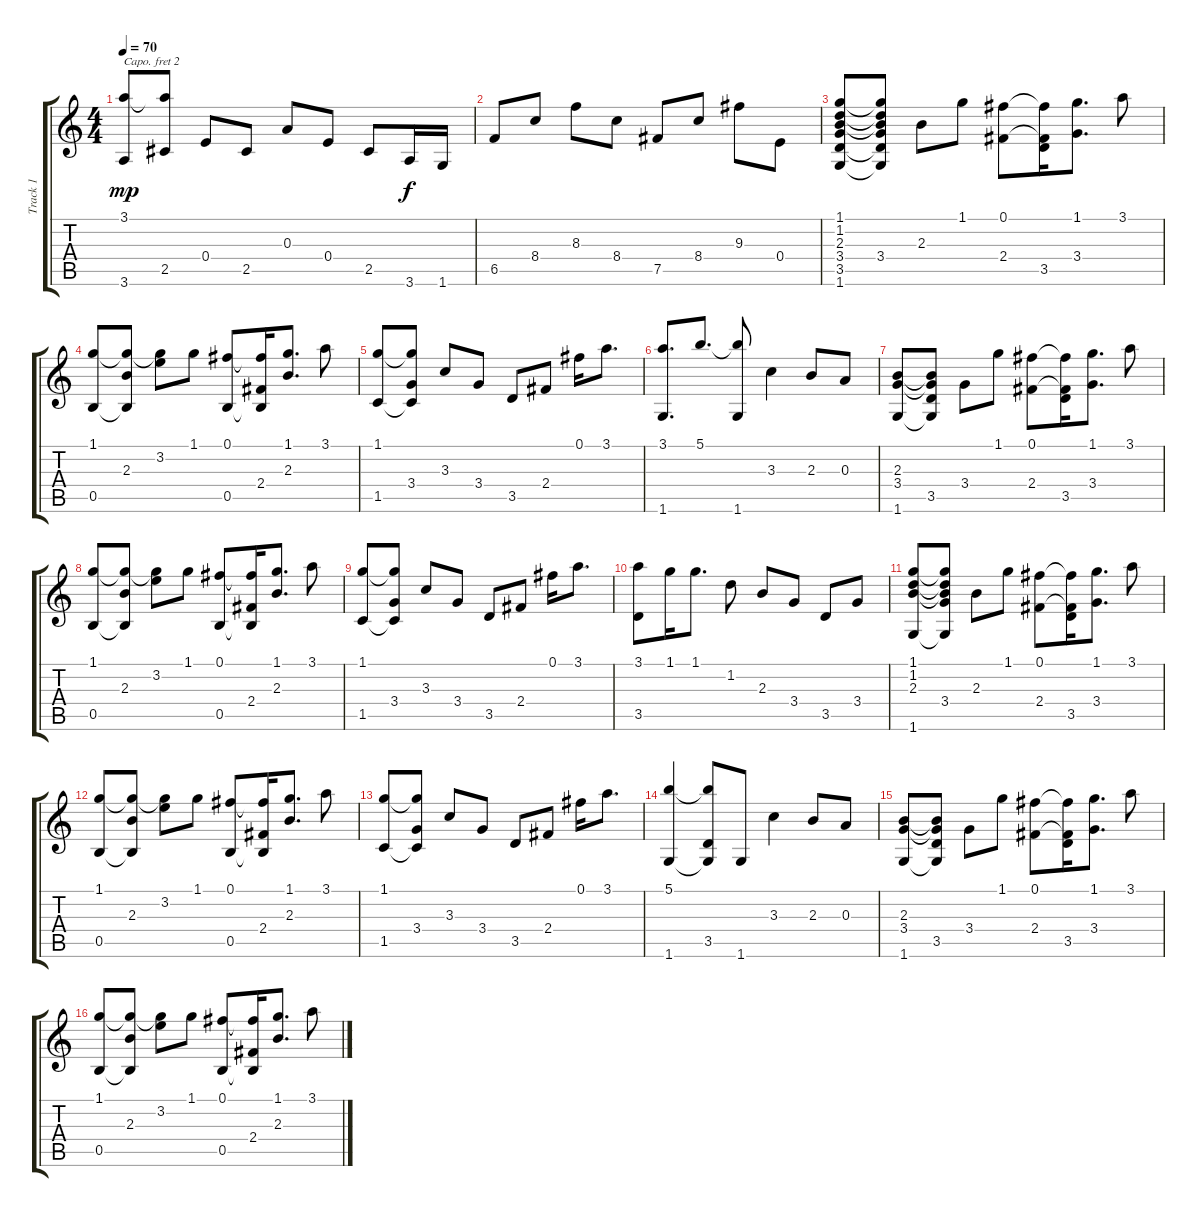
\track ("Track 1" "Track 1") {instrument acousticguitarsteel}
\staff {score tabs}
\capo 2
\tuning (E4 B3 G3 D3 A2 E2) {hide}
\ts (4 4)
\tempo 70
\clef g2
\ks c
(3.1{t} 3.6).8{dy mp} (3.1{t} 2.5).8 0.4.8 2.5.8 0.3.8 0.4.8 2.5.8 3.6.16{dy f} 1.6.16 |
6.5.8 8.4.8 8.3.8 8.4.8 7.5.8 8.4.8 9.3.8 0.4.8 |
(1.1 1.2 2.3 3.4 3.5 1.6).8 (1.1{t} 1.2{t} 2.3{t} 3.4 3.5{t} 1.6{t}).8 2.3.8 1.1.8 (0.1 2.4).8 (0.1{t} 2.4{t} 3.5).16 (1.1 3.4).8{d} 3.1.8 |
(1.1 0.5).8 (1.1{t} 2.3 0.5{t}).8 (1.1{t} 3.2).8 1.1.8 (0.1 0.5).8 (0.1{t} 2.4 0.5{t}).16 (1.1 2.3).8{d} 3.1.8 |
(1.1 1.5).8 (1.1{t} 3.4 1.5{t}).8 3.3.8 3.4.8 3.5.8 2.4.8 0.1.16 3.1.8{d} |
(3.1 1.6).8{d} 5.1.8{d} (5.1{t} 1.6).8 3.3.4 2.3.8 0.3.8 |
(2.3 3.4 1.6).8 (2.3{t} 3.4{t} 3.5 1.6{t}).8 3.4.8 1.1.8 (0.1 2.4).8 (0.1{t} 2.4{t} 3.5).16 (1.1 3.4).8{d} 3.1.8 |
(1.1 0.5).8 (1.1{t} 2.3 0.5{t}).8 (1.1{t} 3.2).8 1.1.8 (0.1 0.5).8 (0.1{t} 2.4 0.5{t}).16 (1.1 2.3).8{d} 3.1.8 |
(1.1 1.5).8 (1.1{t} 3.4 1.5{t}).8 3.3.8 3.4.8 3.5.8 2.4.8 0.1.16 3.1.8{d} |
(3.1 3.5).8 1.1.16 1.1.8{d} 1.2.8 2.3.8 3.4.8 3.5.8 3.4.8 |
(1.1 1.2 2.3 1.6).8 (1.1{t} 1.2{t} 2.3{t} 3.4 1.6{t}).8 2.3.8 1.1.8 (0.1 2.4).8 (0.1{t} 2.4{t} 3.5).16 (1.1 3.4).8{d} 3.1.8 |
(1.1 0.5).8 (1.1{t} 2.3 0.5{t}).8 (1.1{t} 3.2).8 1.1.8 (0.1 0.5).8 (0.1{t} 2.4 0.5{t}).16 (1.1 2.3).8{d} 3.1.8 |
(1.1 1.5).8 (1.1{t} 3.4 1.5{t}).8 3.3.8 3.4.8 3.5.8 2.4.8 0.1.16 3.1.8{d} |
(5.1 1.6).4 (5.1{t} 3.5 1.6{t}).8 1.6.8 3.3.4 2.3.8 0.3.8 |
(2.3 3.4 1.6).8 (2.3{t} 3.4{t} 3.5 1.6{t}).8 3.4.8 1.1.8 (0.1 2.4).8 (0.1{t} 2.4{t} 3.5).16 (1.1 3.4).8{d} 3.1.8 |
(1.1 0.5).8 (1.1{t} 2.3 0.5{t}).8 (1.1{t} 3.2).8 1.1.8 (0.1 0.5).8 (0.1{t} 2.4 0.5{t}).16 (1.1 2.3).8{d} 3.1.8
